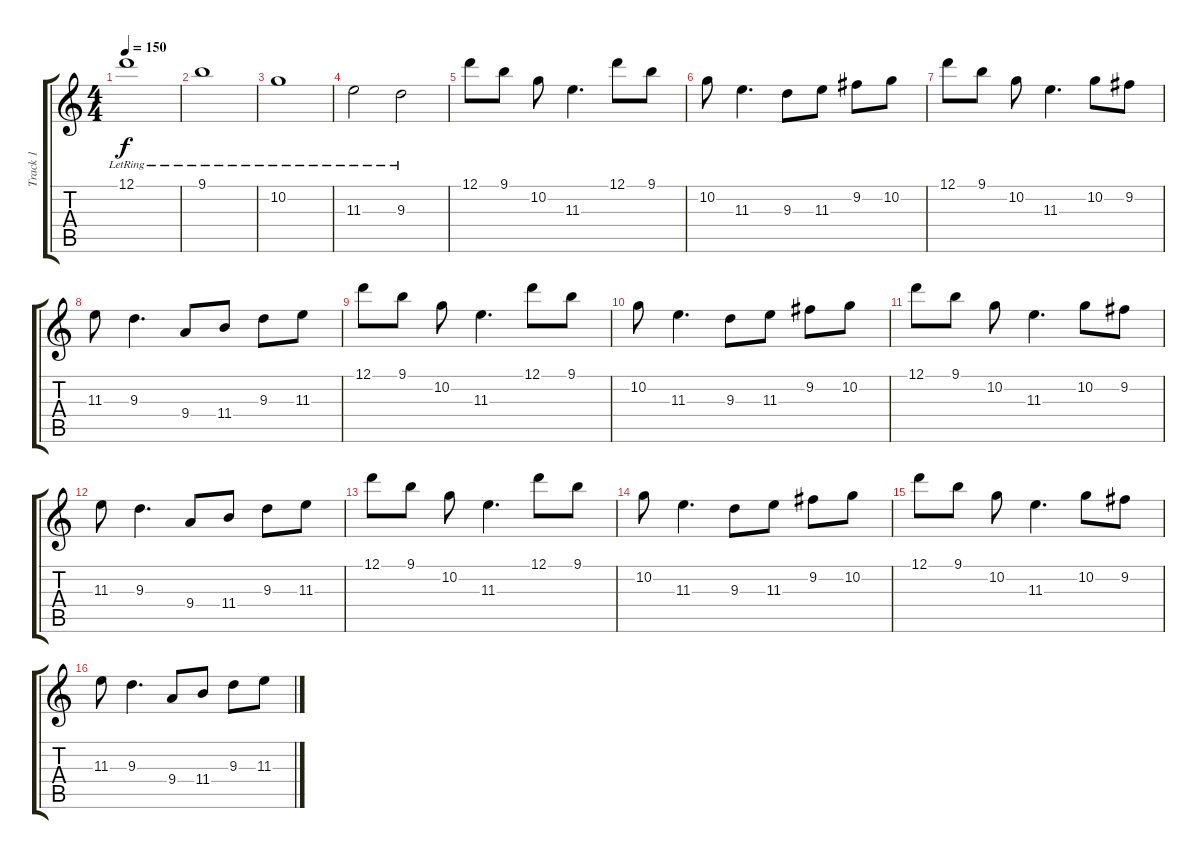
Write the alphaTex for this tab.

\track ("Track 1" "Track 1") {instrument distortionguitar}
\staff {score tabs}
\tuning (D4 A3 F3 C3 G2 C2) {hide}
\ts (4 4)
\tempo 150
\clef g2
\ks c
12.1{lr}.1{dy f} |
9.1{lr}.1 |
10.2{lr}.1 |
11.3{lr}.2 9.3{lr}.2 |
12.1.8 9.1.8 10.2.8 11.3.4{d} 12.1.8 9.1.8 |
10.2.8 11.3.4{d} 9.3.8 11.3.8 9.2.8 10.2.8 |
12.1.8 9.1.8 10.2.8 11.3.4{d} 10.2.8 9.2.8 |
11.3.8 9.3.4{d} 9.4.8 11.4.8 9.3.8 11.3.8 |
12.1.8 9.1.8 10.2.8 11.3.4{d} 12.1.8 9.1.8 |
10.2.8 11.3.4{d} 9.3.8 11.3.8 9.2.8 10.2.8 |
12.1.8 9.1.8 10.2.8 11.3.4{d} 10.2.8 9.2.8 |
11.3.8 9.3.4{d} 9.4.8 11.4.8 9.3.8 11.3.8 |
12.1.8 9.1.8 10.2.8 11.3.4{d} 12.1.8 9.1.8 |
10.2.8 11.3.4{d} 9.3.8 11.3.8 9.2.8 10.2.8 |
12.1.8 9.1.8 10.2.8 11.3.4{d} 10.2.8 9.2.8 |
11.3.8 9.3.4{d} 9.4.8 11.4.8 9.3.8 11.3.8
